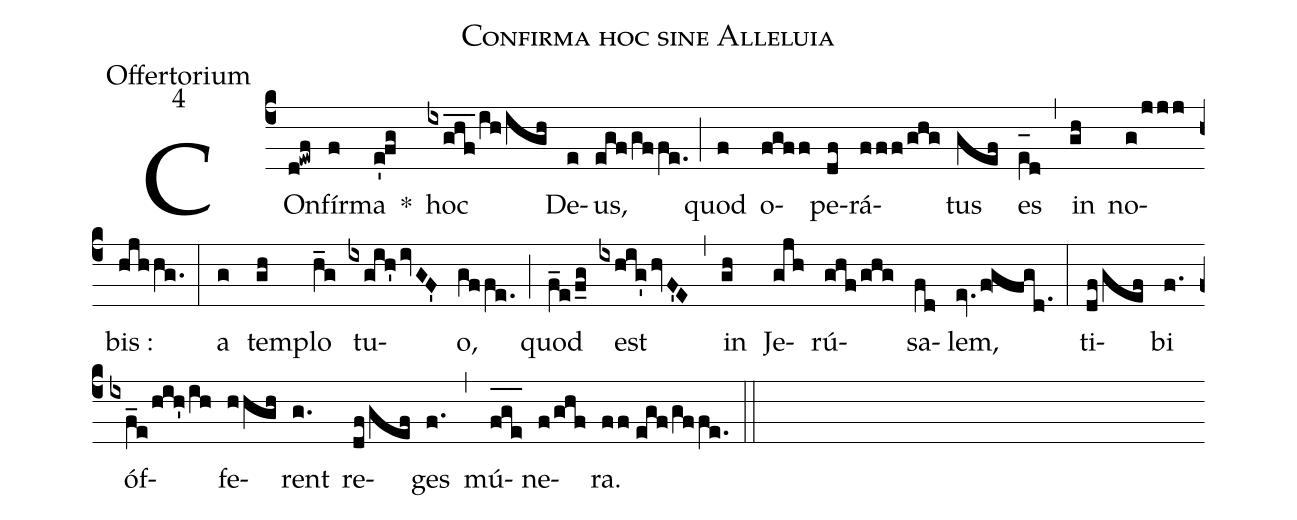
name:Confirma hoc sine Alleluia;
office-part:Offertorium;
mode:4;
%%
(c4) COn(d!ewf)fír(f)ma(e'fg) *() hoc(ixghf___/ih/igh) De(e)us,(egf/gffe.) (;) quod(f) o(fgff)pe(df)rá(fff/ghg)tus(gef) es(e_[oh:h][ll:1]d) (,) in(gh) no(g/jjj)bis :(hjhhg.) (:)
a(g) tem(gh)plo(h_g) tu(ixgih'ivGF')o,(gffe.) (;) quod(f_e/f_g) est(ixhig'hvF'E) (,) in(gh) Je(gjh)rú(ghf/ghg)sa(fd)lem,(ev.f!gfgd.) (:)
ti(df/gef)bi(f.) óf(ixf_e/hih'/ih)fe(hhgh)rent(g.) re(df/gef)ges(f.) (,) mú(f_[oh:h]g_[oh:h]e_[oh:h])ne(f/ghf)ra.(ff//egf/gffe.) (::)
